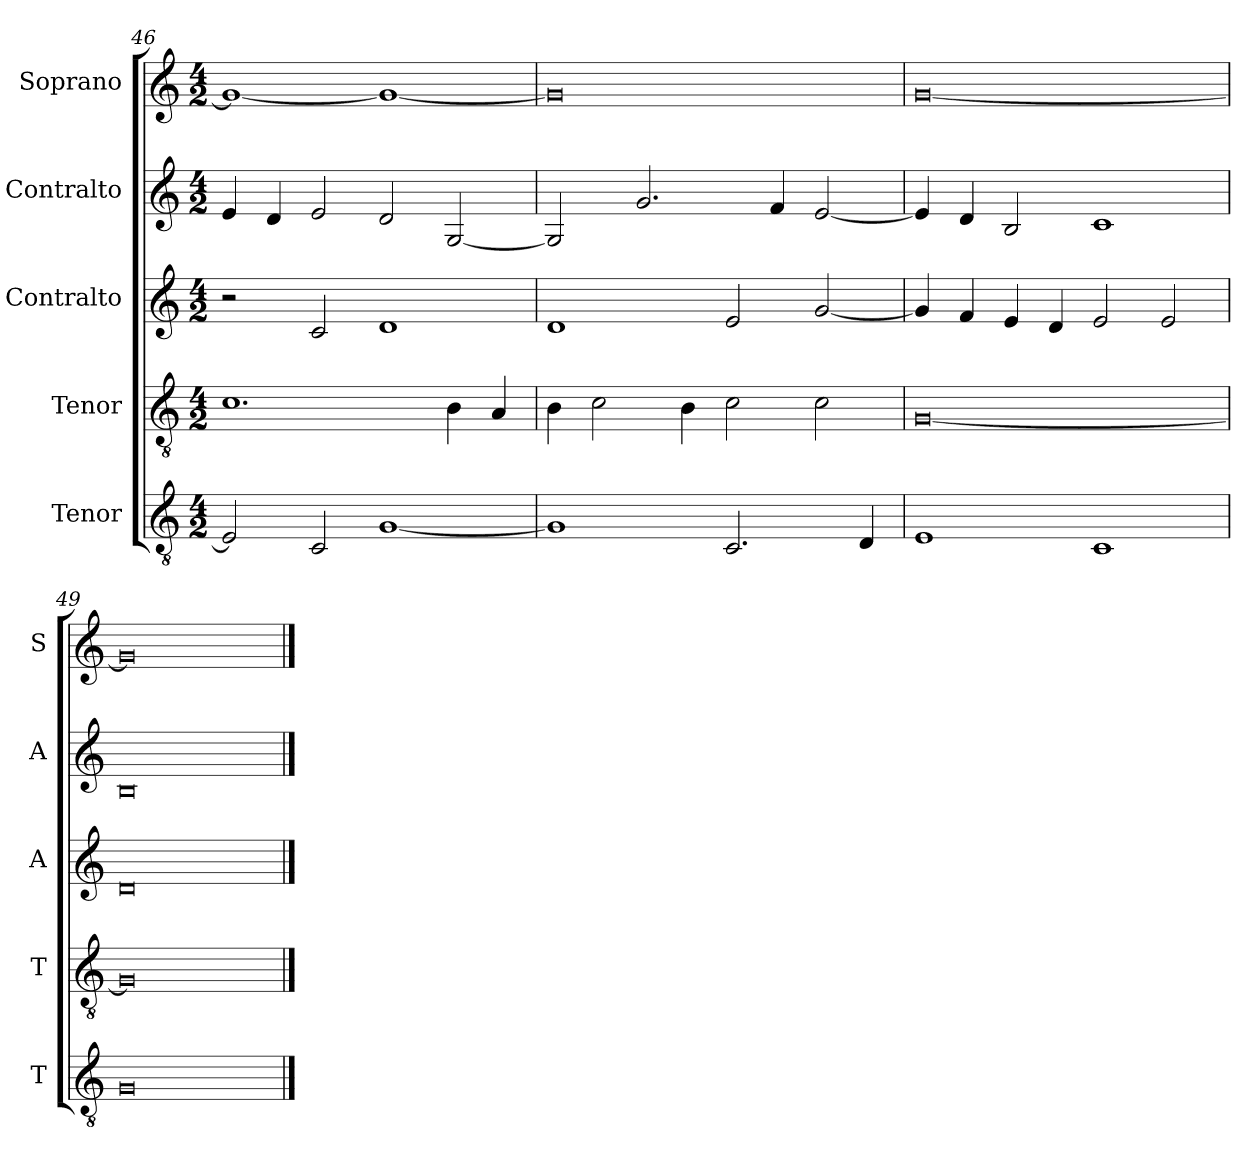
**kern	**kern	**kern	**kern	**kern
*part5	*part4	*part3	*part2	*part1
*staff5	*staff4	*staff3	*staff2	*staff1
*I"Tenor	*I"Tenor	*I"Contralto	*I"Contralto	*I"Soprano
*I'T	*I'T	*I'A	*I'A	*I'S
*clefGv2	*clefGv2	*clefG2	*clefG2	*clefG2
*k[]	*k[]	*k[]	*k[]	*k[]
*G:mix	*G:mix	*G:mix	*G:mix	*G:mix
*M4/2	*M4/2	*M4/2	*M4/2	*M4/2
=46	=46	=46	=46	=46
2E]	1.c	2r	4e	1g_
.	.	.	4d	.
2C	.	2c	2e	.
[1G	.	1d	2d	1g_
.	4B	.	[2G	.
.	4A	.	.	.
=47	=47	=47	=47	=47
1G]	4B	1d	2G]	0g]
.	2c	.	.	.
.	.	.	2.g	.
.	4B	.	.	.
2.C	2c	2e	.	.
.	.	.	4f	.
.	2c	[2g	[2e	.
4D	.	.	.	.
=48	=48	=48	=48	=48
1E	[0G	4g]	4e]	[0g
.	.	4f	4d	.
.	.	4e	2B	.
.	.	4d	.	.
1C	.	2e	1c	.
.	.	2e	.	.
=49	=49	=49	=49	=49
0G	0G]	0d	0B	0g]
==	==	==	==	==
*-	*-	*-	*-	*-
